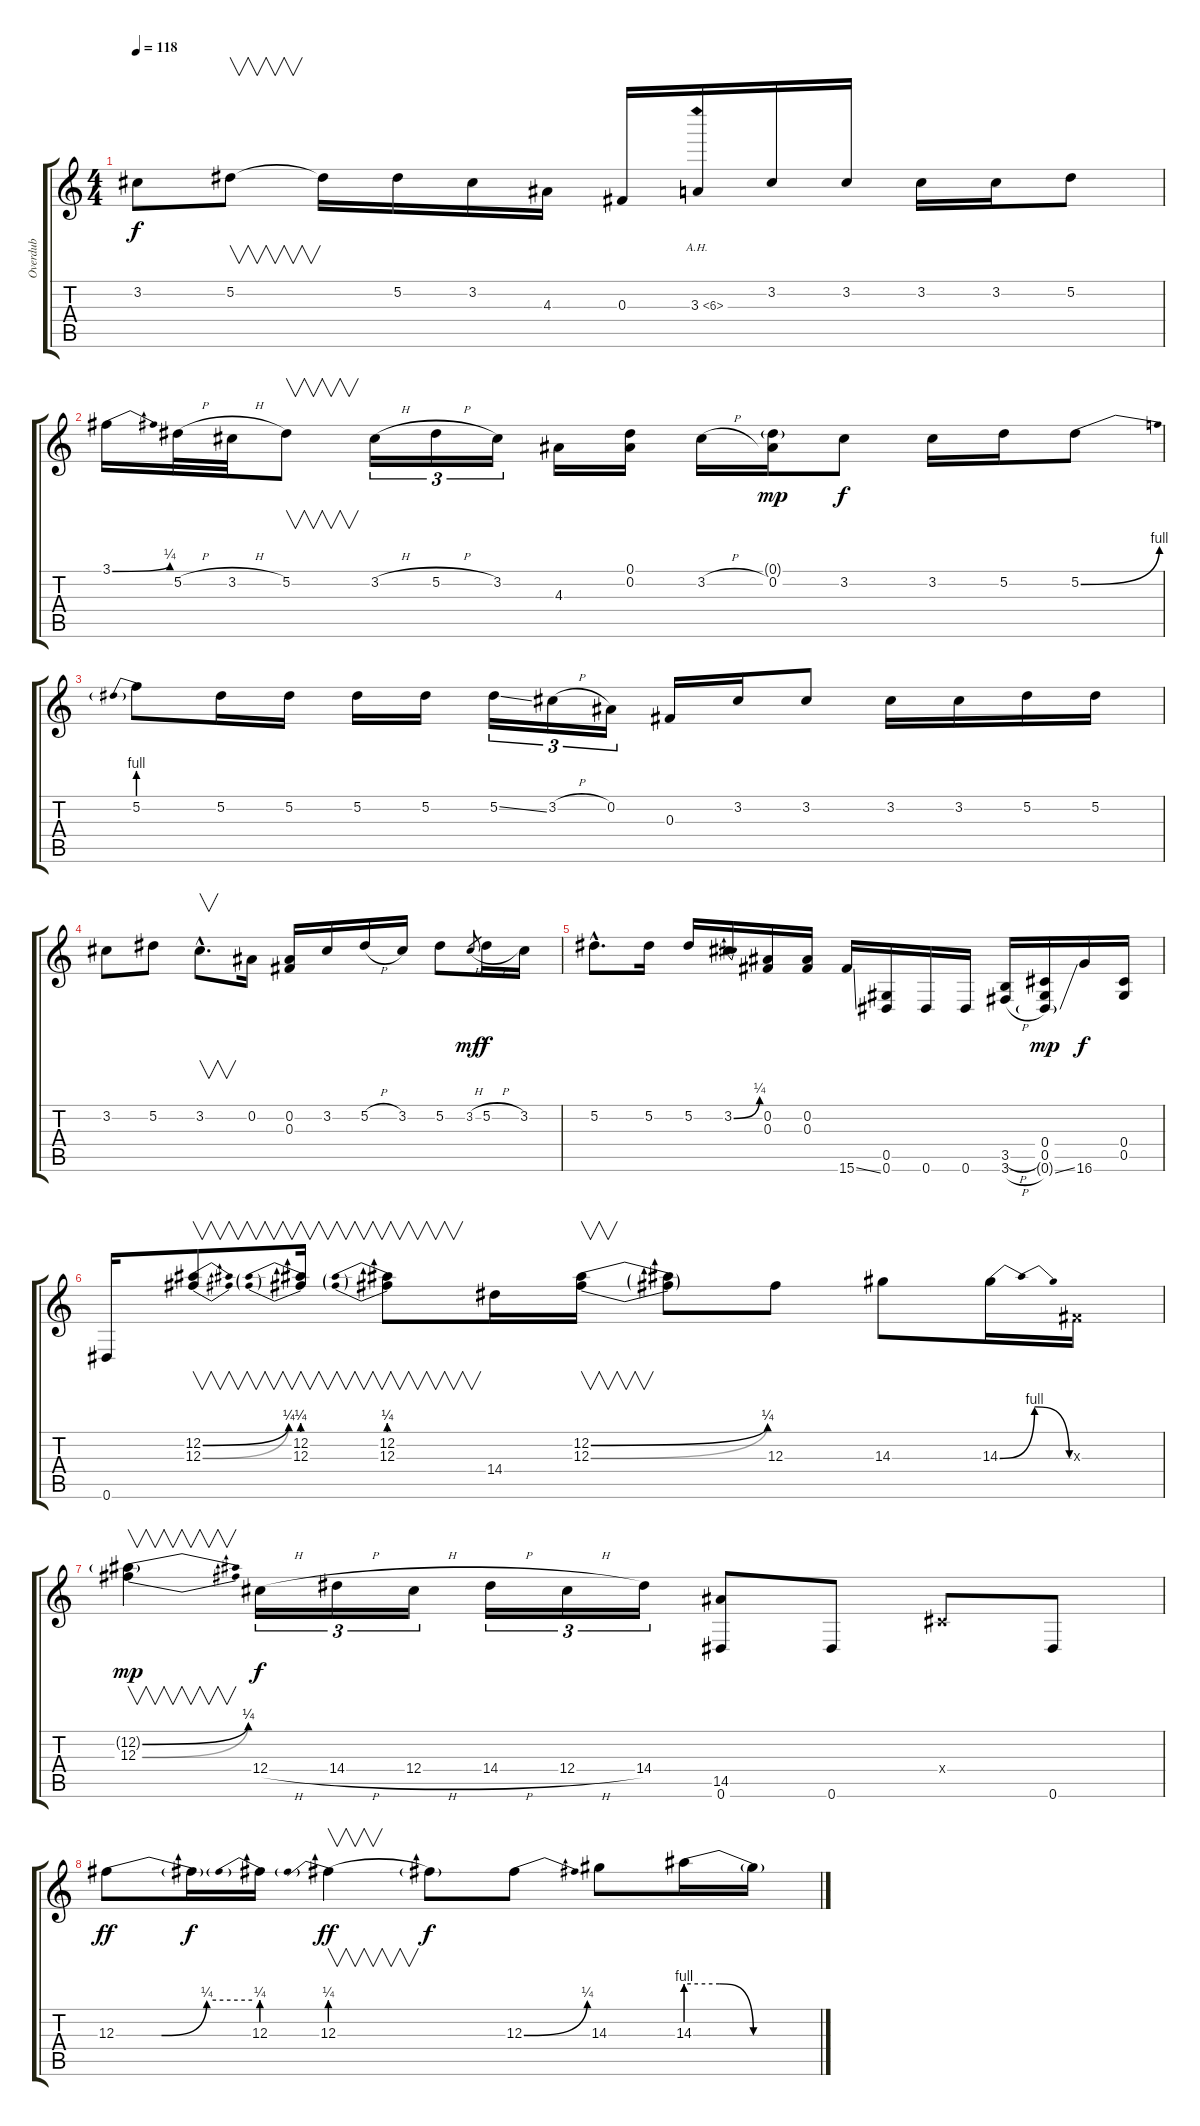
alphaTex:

\track ("Overdub" "Overdub") {instrument fretlessbass}
\staff {score tabs}
\tuning (Eb4 Bb3 Gb3 Db3 Ab2 Eb2) {hide}
\ts (4 4)
\tempo 118
\clef g2
\ks c
3.2.8{dy f} 5.2.8{v} 5.2{t}.16 5.2.16 3.2.16 4.3.16 0.3.16 3.3{ah 3}.16 3.2.16 3.2.16 3.2.16 3.2.16 5.2.8 |
3.1{be (bend 0 0 60 1)}.16 5.2{h}.32 3.2{h}.32 5.2.8{v} 3.2{h}.16{tu (3 2)} 5.2{h}.16{tu (3 2)} 3.2.16{tu (3 2)} 4.3.16 (0.1 0.2).16 3.2{h}.16 (0.1{g} 0.2).16{dy mp} 3.2.8{dy f} 3.2.16 5.2.16 5.2{be (bend 0 0 60 4)}.8 |
5.2{be (prebend 0 4 60 4)}.8 5.2.16 5.2.16 5.2.16 5.2.16 5.2{ss}.16{tu (3 2)} 3.2{h}.16{tu (3 2)} 0.2.16{tu (3 2)} 0.3.16 3.2.16 3.2.8 3.2.16 3.2.16 5.2.16 5.2.16 |
3.2.8 5.2.8 3.2{hac}.8{v d} 0.2.16 (0.2 0.3).16 3.2.16 5.2{h}.16 3.2.16 5.2.8 3.2{h}.8{gr dy mf} 5.2{h}.16{dy f} 3.2.16 |
5.2{hac}.8{d} 5.2.16 5.2.16 3.2{be (bend 0 0 60 1)}.16 (0.2 0.3).16 (0.2 0.3).16 15.6{ss}.16 (0.5 0.6).16 0.6.16 0.6.16 (3.5{h} 3.6{h}).16 (0.4 0.5 0.6{ss g}).16{dy mp} 16.6.16{dy f} (0.4 0.5).16 |
0.6.16 (12.2{be (bend 0 0 60 1)} 12.3{be (bend 0 0 60 1)}).8{v} (12.2{be (prebend 0 1 60 1)} 12.3{be (prebend 0 1 60 1)}).16{v} (12.2{be (prebend 0 1 60 1)} 12.3{be (prebend 0 1 60 1)}).8{v} 14.4.16 (12.2{be (bend 0 0 60 1)} 12.3{be (bend 0 0 60 1)}).16{v} (12.2{t} 12.3{t}).8 12.3.8 14.3.8 14.3{be (bendrelease 0 0 15 4 30 4 60 0)}.16 0.3{x}.16 |
(12.2{be (bend 0 0 60 1) g} 12.3{be (bend 0 0 60 1)}).4{v dy mp} 12.4{h}.16{tu (3 2) dy f} 14.4{h}.16{tu (3 2)} 12.4{h}.16{tu (3 2)} 14.4{h}.16{tu (3 2)} 12.4{h}.16{tu (3 2)} 14.4.16{tu (3 2)} (14.5 0.6).8 0.6.8 0.4{x}.8 0.6.8 |
12.3{be (custom 0 0 20 0 40 1 60 1)}.8{dy ff} 12.3{t}.16{dy f} 12.3{be (prebend 0 1 60 1)}.16 12.3{be (prebend 0 1 60 1)}.4{v dy ff} 12.3{t}.8{dy f} 12.3{be (bend 0 0 60 1)}.8 14.3.8 14.3{be (custom 0 4 15 4 30 0 60 0)}.16 14.3{t}.16
